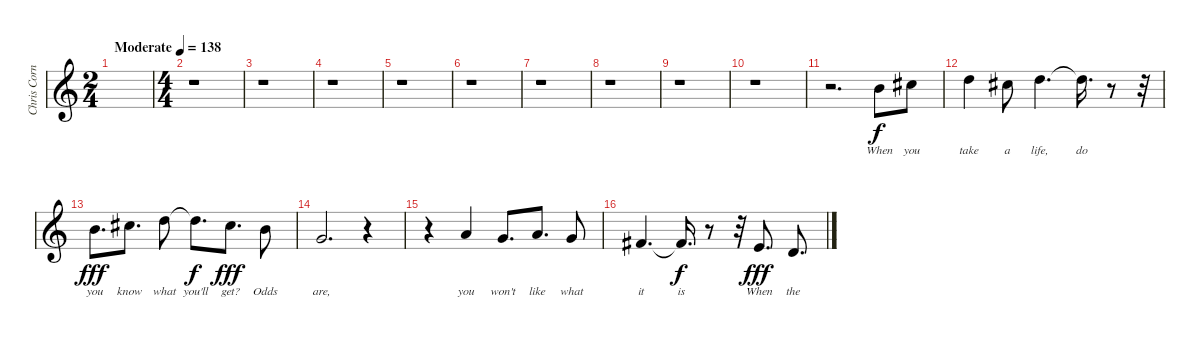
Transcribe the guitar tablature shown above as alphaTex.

\track ("Chris Cornell (Vocals)" "Chris Corn") {instrument electricguitarjazz}
\staff {score}
\tuning (E4 B3 G3 D3 A2 E2) {hide}
\ts (2 4)
\tempo (138 "Moderate")
\clef g2
\ks c
|
\ts (4 4)
r.1 |
r.1 |
r.1 |
r.1 |
r.1 |
r.1 |
r.1 |
r.1 |
r.1 |
r.2{d} 0.2.8{lyrics (0 "When") lyrics (1 "") lyrics (2 "") lyrics (3 "") lyrics (4 "")} 2.2.8{lyrics (0 "you") lyrics (1 "") lyrics (2 "") lyrics (3 "") lyrics (4 "")} |
3.2.4{lyrics (0 "take") lyrics (1 "") lyrics (2 "") lyrics (3 "") lyrics (4 "")} 2.2.8{lyrics (0 "a") lyrics (1 "") lyrics (2 "") lyrics (3 "") lyrics (4 "")} 3.2.4{d lyrics (0 "life,") lyrics (1 "") lyrics (2 "") lyrics (3 "") lyrics (4 "")} 3.2{t}.16{d lyrics (0 "do") lyrics (1 "") lyrics (2 "") lyrics (3 "") lyrics (4 "") dy f} r.8 r.32 |
0.2.8{d lyrics (0 "you") lyrics (1 "") lyrics (2 "") lyrics (3 "") lyrics (4 "") dy fff} 2.2.8{d lyrics (0 "know") lyrics (1 "") lyrics (2 "") lyrics (3 "") lyrics (4 "")} 3.2.8{lyrics (0 "what") lyrics (1 "") lyrics (2 "") lyrics (3 "") lyrics (4 "")} 3.2{t}.8{d lyrics (0 "you'll") lyrics (1 "") lyrics (2 "") lyrics (3 "") lyrics (4 "") dy f} 2.2.8{d lyrics (0 "get?") lyrics (1 "") lyrics (2 "") lyrics (3 "") lyrics (4 "") dy fff} 0.2.8{lyrics (0 "Odds") lyrics (1 "") lyrics (2 "") lyrics (3 "") lyrics (4 "")} |
0.3.2{d lyrics (0 "are,") lyrics (1 "") lyrics (2 "") lyrics (3 "") lyrics (4 "")} r.4 |
r.4 2.3.4{lyrics (0 "you") lyrics (1 "") lyrics (2 "") lyrics (3 "") lyrics (4 "")} 0.3.8{d lyrics (0 "won't") lyrics (1 "") lyrics (2 "") lyrics (3 "") lyrics (4 "")} 2.3.8{d lyrics (0 "like") lyrics (1 "") lyrics (2 "") lyrics (3 "") lyrics (4 "")} 0.3.8{lyrics (0 "what") lyrics (1 "") lyrics (2 "") lyrics (3 "") lyrics (4 "")} |
4.4.4{d lyrics (0 "it") lyrics (1 "") lyrics (2 "") lyrics (3 "") lyrics (4 "")} 4.4{t}.16{d lyrics (0 "is") lyrics (1 "") lyrics (2 "") lyrics (3 "") lyrics (4 "") dy f} r.8 r.32 2.4.8{d lyrics (0 "When") lyrics (1 "") lyrics (2 "") lyrics (3 "") lyrics (4 "") dy fff} 0.4.8{d lyrics (0 "the") lyrics (1 "") lyrics (2 "") lyrics (3 "") lyrics (4 "")}
